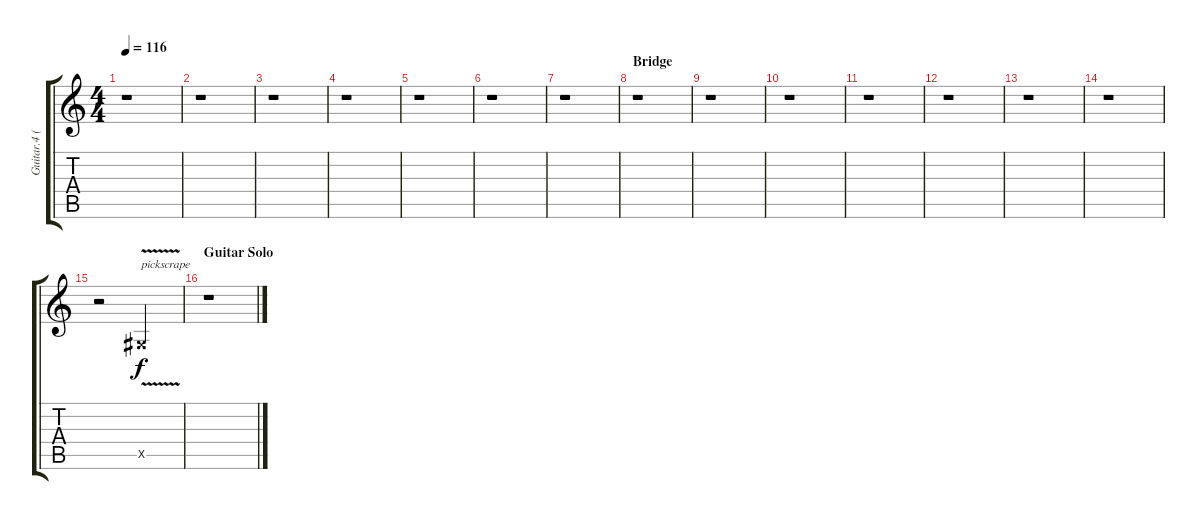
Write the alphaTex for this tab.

\track ("Guitar.4 (solo)" "Guitar.4 (") {instrument distortionguitar}
\staff {score tabs}
\tuning (E4 B3 G3 D3 A2 E2) {hide}
\ts (4 4)
\tempo 116
\clef g2
\ks c
r.1{dy f} |
r.1 |
r.1 |
r.1 |
r.1 |
r.1 |
r.1 |
\section ("" "Bridge")
r.1 |
r.1 |
r.1 |
r.1 |
r.1 |
r.1 |
r.1 |
r.2 -1.5{v x}.2{txt "pickscrape"} |
\section ("" "Guitar Solo")
r.1
